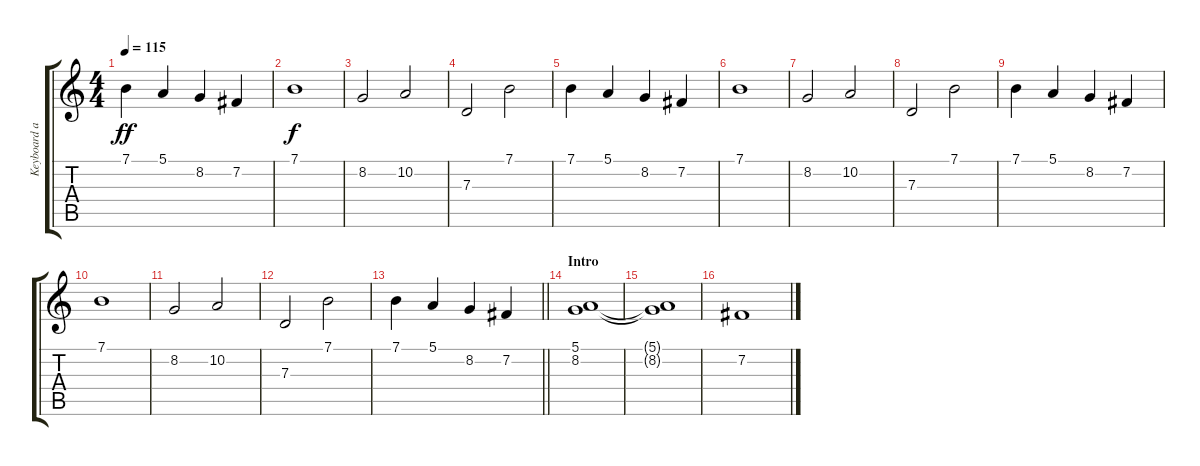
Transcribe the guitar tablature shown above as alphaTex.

\track ("Keyboard and High strings" "Keyboard a") {instrument stringensemble1}
\staff {score tabs}
\tuning (E4 B3 G3 D3 A2 E2) {hide}
\ts (4 4)
\tempo 115
\clef g2
\ks c
7.1.4{dy ff} 5.1.4 8.2.4 7.2.4 |
7.1.1{dy f} |
8.2.2 10.2.2 |
7.3.2 7.1.2 |
7.1.4 5.1.4 8.2.4 7.2.4 |
7.1.1 |
8.2.2 10.2.2 |
7.3.2 7.1.2 |
7.1.4 5.1.4 8.2.4 7.2.4 |
7.1.1 |
8.2.2 10.2.2 |
7.3.2 7.1.2 |
\barLineRight lightlight
7.1.4 5.1.4 8.2.4 7.2.4 |
\section ("" "Intro")
(5.1 8.2).1{volume 16} |
(5.1{t} 8.2{t}).1 |
7.2.1
